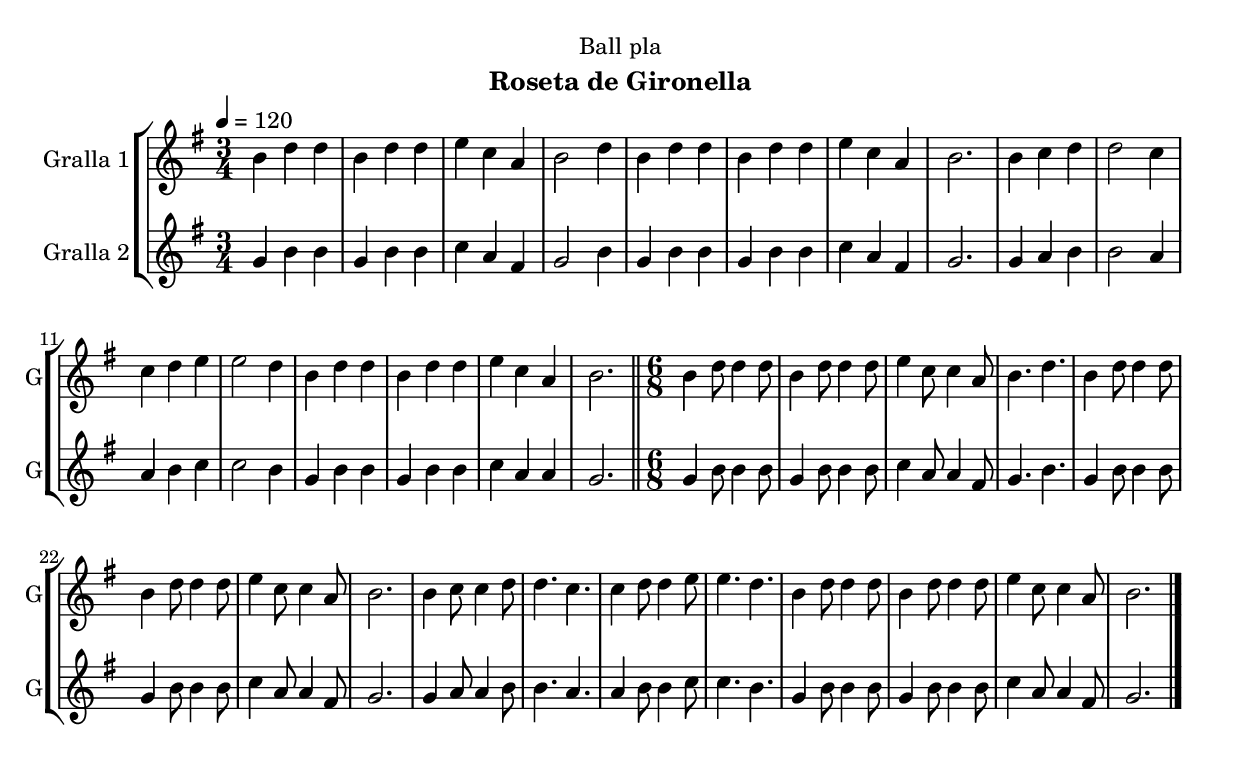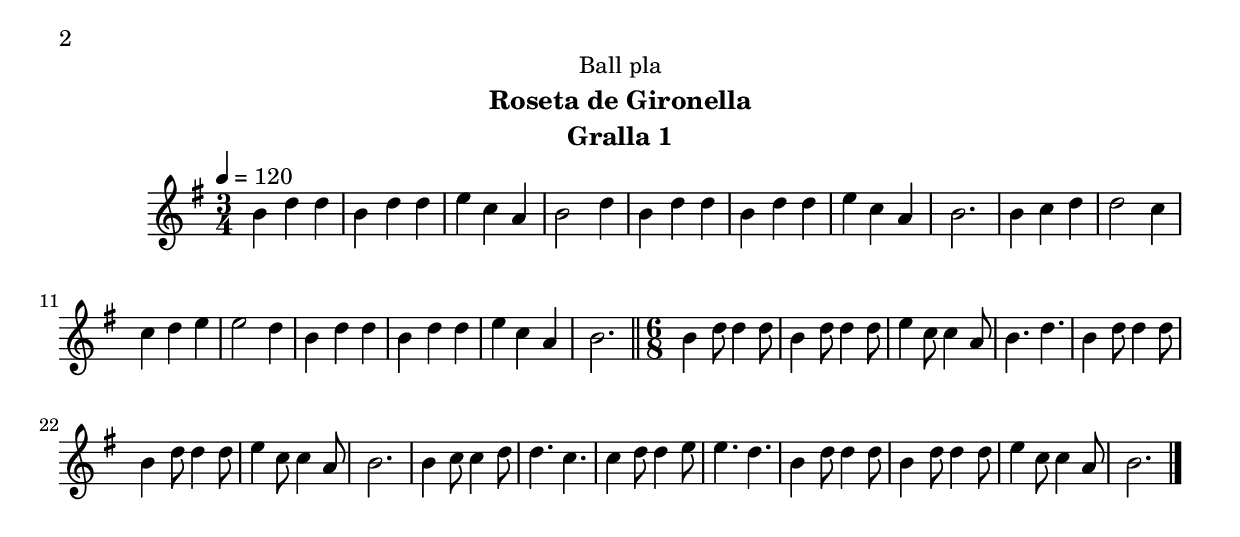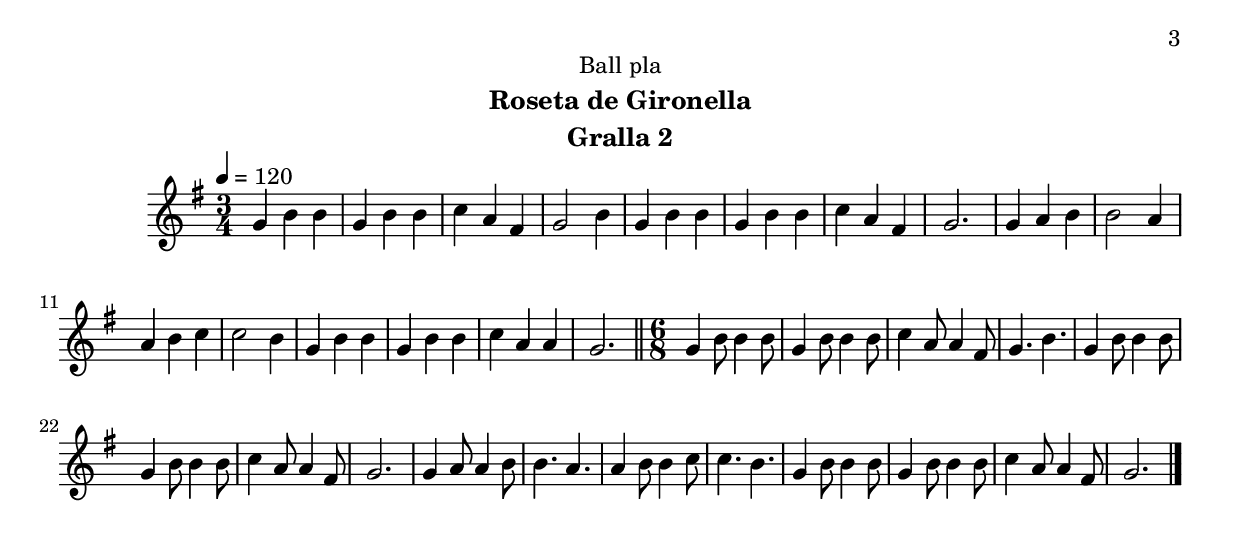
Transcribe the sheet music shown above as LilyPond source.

\version "2.22.1"

\header {
  dedication="Ball pla"
  title=""
  subtitle="Roseta de Gironella"
  subsubtitle=""
  poet=""
  meter=""
  piece=""
  composer=""
  arranger=""
  opus=""
  instrument=""
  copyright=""
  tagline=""
}

liniaroAa =
\relative b'
{
  \tempo 4=120
  \clef treble
  \key g \major
  \time 3/4
  b4 d d  |
  b4 d d  |
  e4 c a  |
  b2 d4  |
  %05
  b4 d d  |
  b4 d d  |
  e4 c a  |
  b2.  |
  b4 c d  |
  %10
  d2 c4  |
  c4 d e  |
  e2 d4  |
  b4 d d  |
  b4 d d  |
  %15
  e4 c a  |
  b2.  \bar "||"
  \time 6/8   b4 d8 d4 d8  |
  b4 d8 d4 d8  |
  e4 c8 c4 a8  |
  %20
  b4. d  |
  b4 d8 d4 d8  |
  b4 d8 d4 d8  |
  e4 c8 c4 a8  |
  b2.  |
  %25
  b4 c8 c4 d8  |
  d4. c  |
  c4 d8 d4 e8  |
  e4. d  |
  b4 d8 d4 d8  |
  %30
  b4 d8 d4 d8  |
  e4 c8 c4 a8  |
  b2.  \bar "|."
}

liniaroAb =
\relative g'
{
  \tempo 4=120
  \clef treble
  \key g \major
  \time 3/4
  g4 b b  |
  g4 b b  |
  c4 a fis  |
  g2 b4  |
  %05
  g4 b b  |
  g4 b b  |
  c4 a fis  |
  g2.  |
  g4 a b  |
  %10
  b2 a4  |
  a4 b c  |
  c2 b4  |
  g4 b b  |
  g4 b b  |
  %15
  c4 a a  |
  g2.  \bar "||"
  \time 6/8   g4 b8 b4 b8  |
  g4 b8 b4 b8  |
  c4 a8 a4 fis8  |
  %20
  g4. b  |
  g4 b8 b4 b8  |
  g4 b8 b4 b8  |
  c4 a8 a4 fis8  |
  g2.  |
  %25
  g4 a8 a4 b8  |
  b4. a  |
  a4 b8 b4 c8  |
  c4. b  |
  g4 b8 b4 b8  |
  %30
  g4 b8 b4 b8  |
  c4 a8 a4 fis8  |
  g2.  \bar "|."
}

\bookpart {
  \score {
    \new StaffGroup {
      \override Score.RehearsalMark #'self-alignment-X = #LEFT
      <<
        \new Staff \with {instrumentName = #"Gralla 1" shortInstrumentName = #"G"} \liniaroAa
        \new Staff \with {instrumentName = #"Gralla 2" shortInstrumentName = #"G"} \liniaroAb
      >>
    }
    \layout {}
  }
  \score { \unfoldRepeats
    \new StaffGroup {
      \override Score.RehearsalMark #'self-alignment-X = #LEFT
      <<
        \new Staff \with {instrumentName = #"Gralla 1" shortInstrumentName = #"G"} \liniaroAa
        \new Staff \with {instrumentName = #"Gralla 2" shortInstrumentName = #"G"} \liniaroAb
      >>
    }
    \midi {
      \set Staff.midiInstrument = "oboe"
      \set DrumStaff.midiInstrument = "drums"
    }
  }
}

\bookpart {
  \header {instrument="Gralla 1"}
  \score {
    \new StaffGroup {
      \override Score.RehearsalMark #'self-alignment-X = #LEFT
      <<
        \new Staff \liniaroAa
      >>
    }
    \layout {}
  }
  \score { \unfoldRepeats
    \new StaffGroup {
      \override Score.RehearsalMark #'self-alignment-X = #LEFT
      <<
        \new Staff \liniaroAa
      >>
    }
    \midi {
      \set Staff.midiInstrument = "oboe"
      \set DrumStaff.midiInstrument = "drums"
    }
  }
}

\bookpart {
  \header {instrument="Gralla 2"}
  \score {
    \new StaffGroup {
      \override Score.RehearsalMark #'self-alignment-X = #LEFT
      <<
        \new Staff \liniaroAb
      >>
    }
    \layout {}
  }
  \score { \unfoldRepeats
    \new StaffGroup {
      \override Score.RehearsalMark #'self-alignment-X = #LEFT
      <<
        \new Staff \liniaroAb
      >>
    }
    \midi {
      \set Staff.midiInstrument = "oboe"
      \set DrumStaff.midiInstrument = "drums"
    }
  }
}

